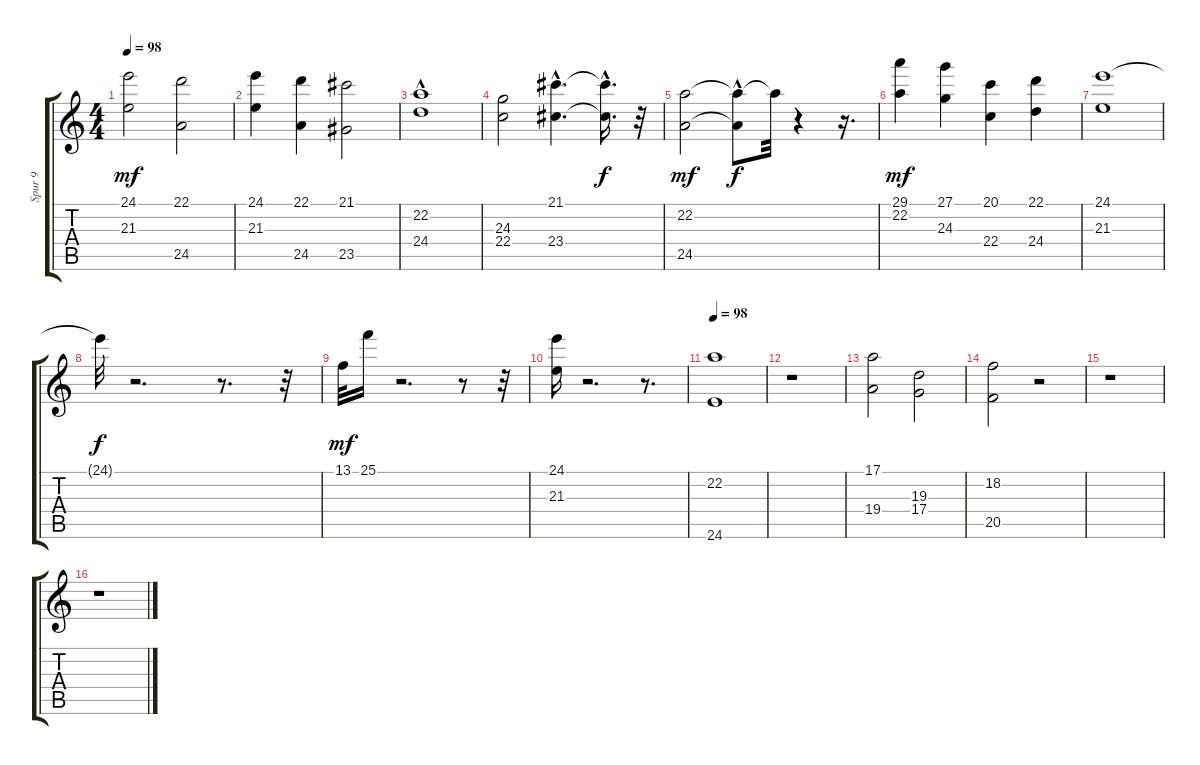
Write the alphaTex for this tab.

\track ("Spur 9" "Spur 9") {instrument electricpiano2}
\staff {score tabs}
\tuning (E4 B3 G3 D3 A2 E2) {hide}
\ts (4 4)
\tempo 98
\clef g2
\ks c
(24.1 21.3).2{dy mf} (22.1 24.5).2 |
(24.1 21.3).4 (22.1 24.5).4 (21.1 23.5).2 |
(22.2{hac} 24.4).1 |
(24.3 22.4).2 (21.1{hac} 23.4{hac}).4{d} (21.1{hac t} 23.4{hac t}).16{d dy f} r.32 |
(22.2 24.5).2{dy mf} (22.2{t} 24.5{hac t}).8{dy f} 22.2{t}.32 r.4 r.16{d} |
(29.1 22.2).4{dy mf} (27.1 24.3).4 (20.1 22.4).4 (22.1 24.4).4 |
(24.1 21.3).1 |
24.1{t}.32{dy f} r.2{d} r.8{d} r.32 |
13.1.32{dy mf} 25.1.16 r.2{d} r.8 r.32 |
(24.1 21.3).16 r.2{d} r.8{d} |
\tempo 98
(22.2 24.6).1 |
r.1 |
(17.1 19.4).2 (19.3 17.4).2 |
(18.2 20.5).2 r.2 |
r.1 |
r.1
